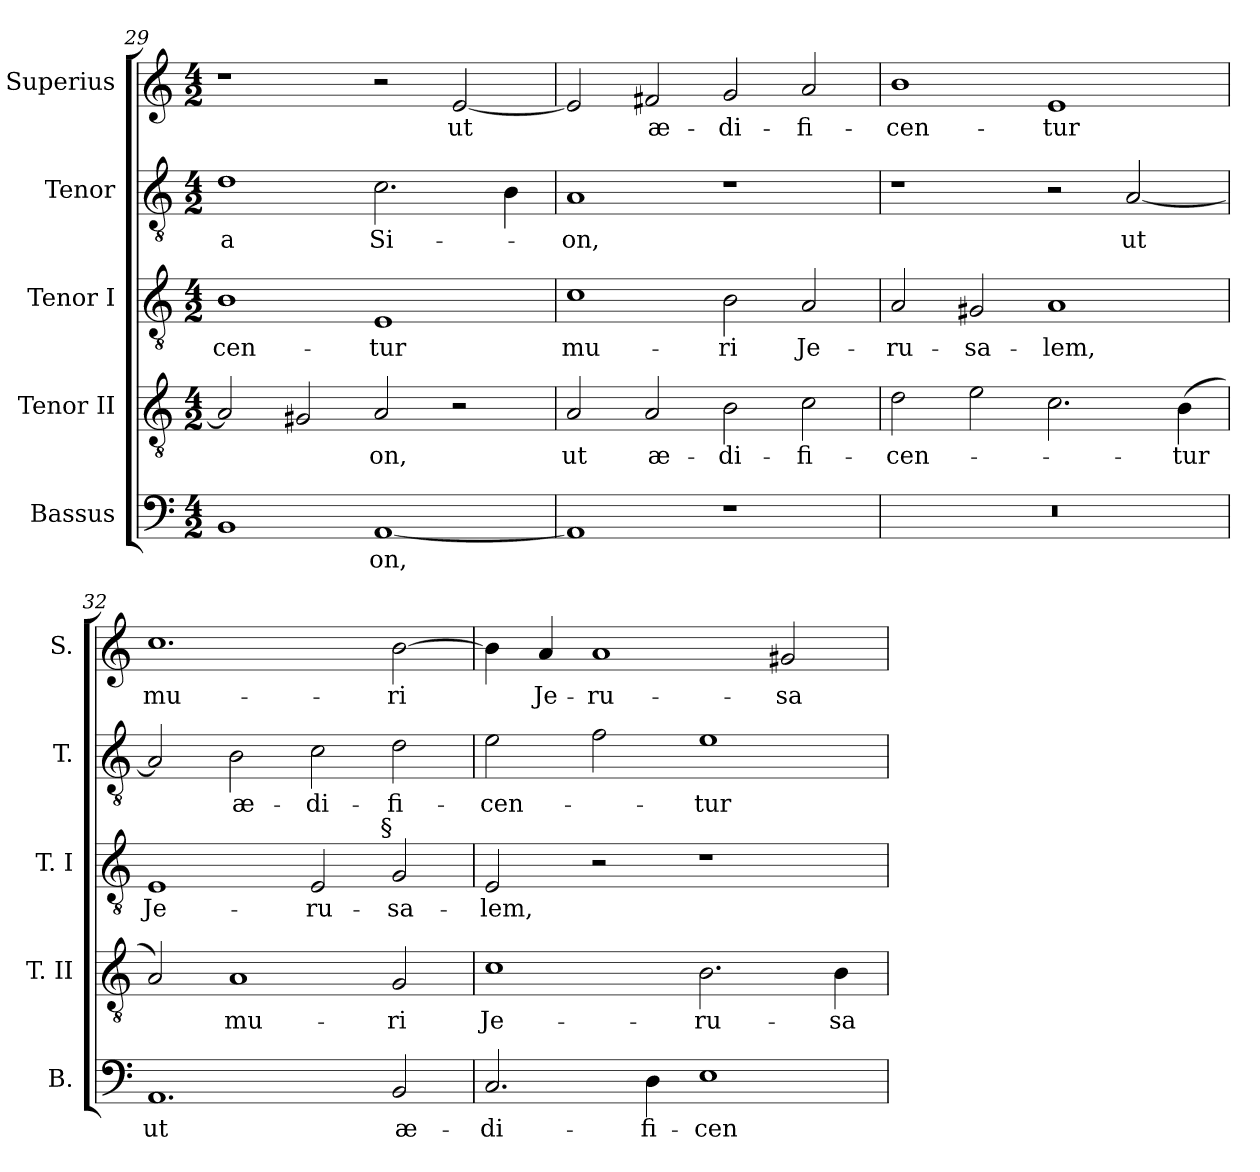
**kern	**text	**kern	**text	**kern	**text	**kern	**text	**kern	**text
*part5	*part5	*part4	*part4	*part3	*part3	*part2	*part2	*part1	*part1
*staff5	*staff5	*staff4	*staff4	*staff3	*staff3	*staff2	*staff2	*staff1	*staff1
*I"Bassus	*	*I"Tenor II	*	*I"Tenor I	*	*I"Tenor	*	*I"Superius	*
*I'B.	*	*I'T. II	*	*I'T. I	*	*I'T.	*	*I'S.	*
*clefF4	*	*clefGv2	*	*clefGv2	*	*clefGv2	*	*clefG2	*
*	*	*ITrd7c12	*	*ITrd7c12	*	*ITrd7c12	*	*	*
*k[]	*	*k[]	*	*k[]	*	*k[]	*	*k[]	*
*a:	*	*a:	*	*a:	*	*a:	*	*a:	*
*M4/2	*	*M4/2	*	*M4/2	*	*M4/2	*	*M4/2	*
=29	=29	=29	=29	=29	=29	=29	=29	=29	=29
!	!	!	!	!	!LO:LY:b:color=#000000	!	!	!	!
!	!	!	!	!	!	!	!LO:LY:b:color=#000000	!	!
1BBi	.	2AAi/]	.	1BBi	-cen-	1Di	-a	1r	.
.	.	2GG#Xi/	.	.	.	.	.	.	.
!	!LO:LY:b:color=#000000	!	!	!	!	!	!	!	!
!	!	!	!LO:LY:b:color=#000000	!	!	!	!	!	!
!	!	!	!	!	!LO:LY:b:color=#000000	!	!	!	!
!	!	!	!	!	!	!	!LO:LY:b:color=#000000	!	!
[<1AAi	-on,	2AAi/	-on,	1EEi	-tur	2.Ci\	Si-	2r	.
!	!	!	!	!	!	!	!	!	!LO:LY:b:color=#000000
.	.	2r	.	.	.	.	.	[<2ei/	ut
.	.	.	.	.	.	4BBi\	.	.	.
!!LO:LB:g=z
=30	=30	=30	=30	=30	=30	=30	=30	=30	=30
!	!	!	!LO:LY:b:color=#000000	!	!	!	!	!	!
!	!	!	!	!	!LO:LY:b:color=#000000	!	!	!	!
!	!	!	!	!	!	!	!LO:LY:b:color=#000000	!	!
1AAi]	.	2AAi/	ut	1Ci	mu-	1AAi	-on,	2ei/]	.
!	!	!	!LO:LY:b:color=#000000	!	!	!	!	!	!
!	!	!	!	!	!	!	!	!	!LO:LY:b:color=#000000
.	.	2AAi/	æ-	.	.	.	.	2f#Xi/	æ-
!	!	!	!LO:LY:b:color=#000000	!	!	!	!	!	!
!	!	!	!	!	!LO:LY:b:color=#000000	!	!	!	!
!	!	!	!	!	!	!	!	!	!LO:LY:b:color=#000000
1r	.	2BBi\	-di-	2BBi\	-ri	1r	.	2gi/	-di-
!	!	!	!LO:LY:b:color=#000000	!	!	!	!	!	!
!	!	!	!	!	!LO:LY:b:color=#000000	!	!	!	!
!	!	!	!	!	!	!	!	!	!LO:LY:b:color=#000000
.	.	2Ci\	-fi-	2AAi/	Je-	.	.	2ai/	-fi-
=31	=31	=31	=31	=31	=31	=31	=31	=31	=31
!	!	!	!LO:LY:b:color=#000000	!	!	!	!	!	!
!	!	!	!	!	!LO:LY:b:color=#000000	!	!	!	!
!	!	!	!	!	!	!	!	!	!LO:LY:b:color=#000000
0r	.	2Di\	-cen-	2AAi/	-ru-	1r	.	1bi	-cen-
!	!	!	!	!	!LO:LY:b:color=#000000	!	!	!	!
.	.	2Ei\	.	2GG#Xi/	-sa-	.	.	.	.
!	!	!	!	!	!LO:LY:b:color=#000000	!	!	!	!
!	!	!	!	!	!	!	!	!	!LO:LY:b:color=#000000
.	.	2.Ci\	.	1AAi	-lem,	2r	.	1ei	-tur
!	!	!	!	!	!	!	!LO:LY:b:color=#000000	!	!
.	.	.	.	.	.	[<2AAi/	ut	.	.
!	!	!	!LO:LY:b:color=#000000	!	!	!	!	!	!
.	.	(4BBi\	-tur	.	.	.	.	.	.
=32	=32	=32	=32	=32	=32	=32	=32	=32	=32
!	!LO:LY:b:color=#000000	!	!	!	!	!	!	!	!
!	!	!	!	!	!LO:LY:b:color=#000000	!	!	!	!
!	!	!	!	!	!	!	!	!	!LO:LY:b:color=#000000
1.AAi	ut	2AAi/)	.	1EEi	Je-	2AAi/]	.	1.cci	mu-
!	!	!	!LO:LY:b:color=#000000	!	!	!	!	!	!
!	!	!	!	!	!	!	!LO:LY:b:color=#000000	!	!
.	.	1AAi	mu-	.	.	2BBi\	æ-	.	.
!	!	!	!	!	!LO:LY:b:color=#000000	!	!	!	!
!	!	!	!	!	!	!	!LO:LY:b:color=#000000	!	!
.	.	.	.	2EEi/	-ru-	2Ci\	-di-	.	.
!	!LO:LY:b:color=#000000	!	!	!	!	!	!	!	!
!	!	!	!LO:LY:b:color=#000000	!	!	!	!	!	!
!	!	!	!	!	!LO:LY:b:color=#000000	!	!	!	!
!	!	!	!	!	!	!	!LO:LY:b:color=#000000	!	!
!	!	!	!	!LO:TX:rj:t=§	!	!	!	!	!
!	!	!	!	!	!	!	!	!	!LO:LY:b:color=#000000
2BBi/	æ-	2GGi/	-ri	2GGi/	-sa-	2Di\	-fi-	[>2bi\	-ri
=33	=33	=33	=33	=33	=33	=33	=33	=33	=33
!	!LO:LY:b:color=#000000	!	!	!	!	!	!	!	!
!	!	!	!LO:LY:b:color=#000000	!	!	!	!	!	!
!	!	!	!	!	!LO:LY:b:color=#000000	!	!	!	!
!	!	!	!	!	!	!	!LO:LY:b:color=#000000	!	!
2.Ci/	-di-	1Ci	Je-	2EEi/	-lem,	2Ei\	-cen-	4bi\]	.
!	!	!	!	!	!	!	!	!	!LO:LY:b:color=#000000
.	.	.	.	.	.	.	.	4ai/	Je-
!	!	!	!	!	!	!	!	!	!LO:LY:b:color=#000000
.	.	.	.	2r	.	2Fi\	.	1ai	-ru-
!	!LO:LY:b:color=#000000	!	!	!	!	!	!	!	!
4Di\	-fi-	.	.	.	.	.	.	.	.
!	!LO:LY:b:color=#000000	!	!	!	!	!	!	!	!
!	!	!	!LO:LY:b:color=#000000	!	!	!	!	!	!
!	!	!	!	!	!	!	!LO:LY:b:color=#000000	!	!
1Ei	-cen-	2.BBi\	-ru-	1r	.	1Ei	-tur	.	.
!	!	!	!	!	!	!	!	!	!LO:LY:b:color=#000000
.	.	.	.	.	.	.	.	2g#Xi/	-sa-
!	!	!	!LO:LY:b:color=#000000	!	!	!	!	!	!
.	.	4BBi\	-sa-	.	.	.	.	.	.
=	=	=	=	=	=	=	=	=	=
*-	*-	*-	*-	*-	*-	*-	*-	*-	*-
